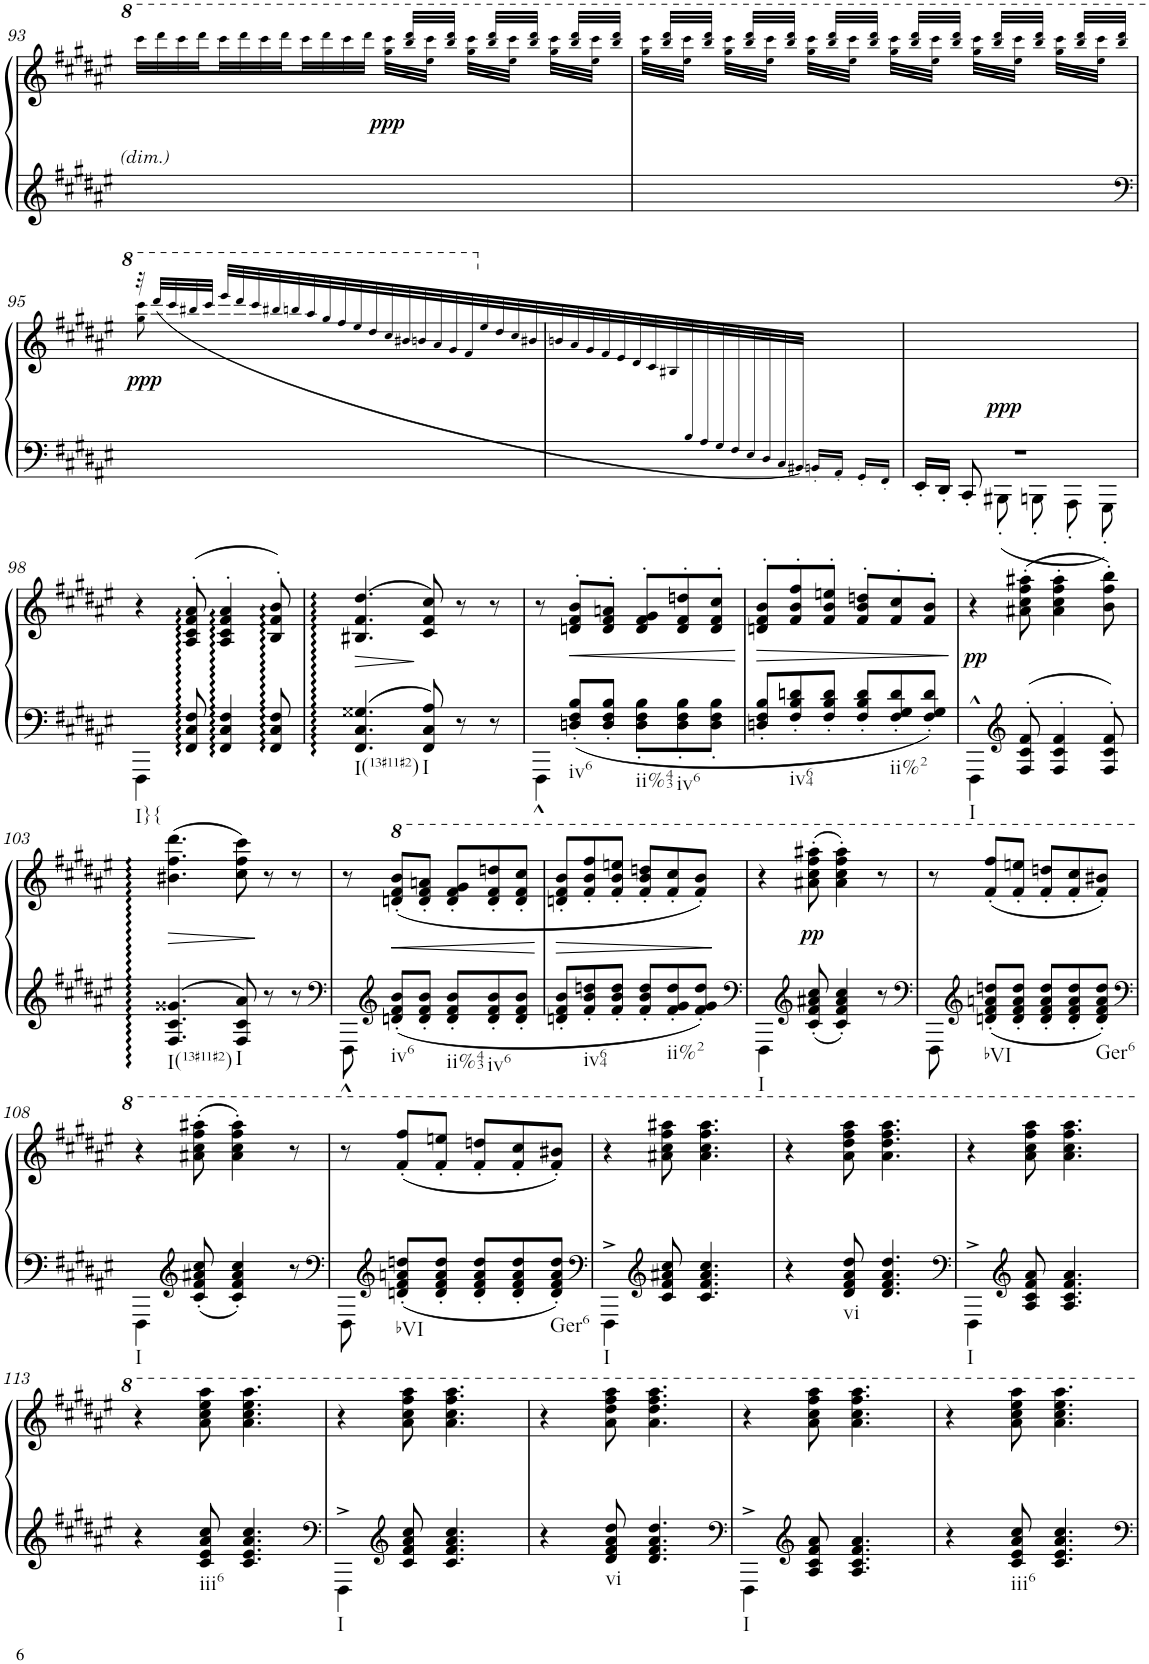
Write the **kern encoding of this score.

**kern	**kern	**dynam
*part1	*part1	*part1
*staff2	*staff1	*staff1/2
*I"Piano	*	*
*I'Pno.	*	*
!!LO:PB:g=z
*clefG2	*clefG2	*
*k[f#c#g#d#a#e#]	*k[f#c#g#d#a#e#]	*
*M6/8	*M6/8	*
=93	=93	=93
*	*^	*
2.ryy	8ryy	32cccc#!\LLL	.
.	.	32dddd#!\	.
.	.	32cccc#!\	.
.	.	32dddd#!\	.
.	8ryy	32cccc#!\	.
.	.	32dddd#!\	.
.	.	32cccc#!\	.
.	.	32dddd#!\	.
.	8ryy	32cccc#!\	.
.	.	32dddd#!\	.
.	.	32cccc#!\	.
.	.	32dddd#!\JJJ	.
!	!	!	!LO:DY:b
.	32ggg#!\ 32cccc#!\LLL	32ryy	ppp
.	32ryy	32bbb!/ 32dddd#!/LLL	.
.	32eee#!\ 32cccc#!\JJJ	32ryy	.
.	32ryy	32bbb!/ 32dddd#!/JJJ	.
.	32ggg#!\ 32cccc#!\LLL	32ryy	.
.	32ryy	32bbb!/ 32dddd#!/LLL	.
.	32eee#!\ 32cccc#!\JJJ	32ryy	.
.	32ryy	32bbb!/ 32dddd#!/JJJ	.
.	32ggg#!\ 32cccc#!\LLL	32ryy	.
.	32ryy	32bbb!/ 32dddd#!/LLL	.
.	32eee#!\ 32cccc#!\JJJ	32ryy	.
.	32ryy	32bbb!/ 32dddd#!/JJJ	.
=94	=94	=94	=94
2.ryy	32ggg#!\ 32cccc#!\LLL	32ryy	.
.	32ryy	32bbb!/ 32dddd#!/LLL	.
.	32eee#!\ 32cccc#!\JJJ	32ryy	.
.	32ryy	32bbb!/ 32dddd#!/JJJ	.
.	32ggg#!\ 32cccc#!\LLL	32ryy	.
.	32ryy	32bbb!/ 32dddd#!/LLL	.
.	32eee#!\ 32cccc#!\JJJ	32ryy	.
.	32ryy	32bbb!/ 32dddd#!/JJJ	.
.	32ggg#!\ 32cccc#!\LLL	32ryy	.
.	32ryy	32bbb!/ 32dddd#!/LLL	.
.	32eee#!\ 32cccc#!\JJJ	32ryy	.
.	32ryy	32bbb!/ 32dddd#!/JJJ	.
.	32ggg#!\ 32cccc#!\LLL	32ryy	.
.	32ryy	32bbb!/ 32dddd#!/LLL	.
.	32eee#!\ 32cccc#!\JJJ	32ryy	.
.	32ryy	32bbb!/ 32dddd#!/JJJ	.
.	32ggg#!\ 32cccc#!\LLL	32ryy	.
.	32ryy	32bbb!/ 32dddd#!/LLL	.
.	32eee#!\ 32cccc#!\JJJ	32ryy	.
.	32ryy	32bbb!/ 32dddd#!/JJJ	.
.	32ggg#!\ 32cccc#!\LLL	32ryy	.
.	32ryy	32bbb!/ 32dddd#!/LLL	.
.	32eee#!\ 32cccc#!\JJJ	32ryy	.
.	32ryy	32bbb!/ 32dddd#!/JJJ	.
!!LO:LB:g=z	!!
=95	=95	=95	=95
*clefF4	*	*	*
!	!	!	!LO:DY:b
2ryy	8ggg#!\ 8cccc#!\	32r	ppp
.	.	32dddd#!/LLL	.
.	.	32cccc#!/	.
.	.	32bbb#X!/	.
.	32ryy	32cccc#!/JJJ	.
.	8ryy	32eeee#!/LLL	.
.	.	32dddd#!/	.
.	.	32cccc#!/	.
.	.	32bbb#X!/	.
.	4...ryy	32bbbn!/	.
.	.	32aaa#!/	.
.	.	32ggg#!/	.
.	.	32fff#!/	.
.	.	32eee#!/	.
.	.	32ddd#!/	.
.	.	32ccc#!/	.
4ryy	.	32bb#X!/	.
.	.	32bbn!/	.
.	.	32aa#!/	.
.	.	32gg#!/	.
.	.	32ff#!/	.
.	.	32ee#!/	.
.	.	32dd#!/	.
.	.	32cc#!/	.
32ryy	32ryy	32b#X!/	.
*	*v	*v	*
=96	=96	=96
*^	*	*
2.ryy	4ryy	32bn!/	.
.	.	32ryy	.
.	.	32a#!/	.
.	.	32g#!/	.
.	.	32f#!/	.
.	.	32e#!/	.
.	.	32d#!/	.
.	.	32c#!/	.
.	32B!/	32B#X!/	.
.	32A#!/	4...ryy	.
.	32G#!/	.	.
.	32F#!/	.	.
.	32E#!/	.	.
.	32D#!/	.	.
.	32C#!/	.	.
.	32BB#X!/JJJ	.	.
.	16BBn'!/LL	.	.
.	16AA#'!/JJ	.	.
.	16GG#'!/LL	.	.
.	16FF#'!/JJ	.	.
=97	=97	=97	=97
2.r	16EE#'/LL	4ryy	.
.	16DD#'/JJ	.	.
.	8CC#'/	.	.
!	!	!	!LO:DY:b
.	8BBB#X'<\	2ryy	ppp
.	8BBBn'<\	.	.
.	8AAA#'<\	.	.
.	8GGG#'<\	.	.
!!LO:LB:g=z
=98	=98	=98	=98
!LO:TX:b:t=I}{	!	!	!
*v	*v	*	*
4FFF#\	4r	.
8FF#/ 8C#/ 8F#/	8A#/'> 8c#/'> 8f#/'> 8a#/'>	.
4FF#/ 4C#/ 4F#/	4A#/'> 4c#/'> 4f#/'> 4a#/'>	.
8FF#/ 8C#/ 8F#/	8B/'> 8f#/'> 8b/'>	.
=99	=99	=99
!LO:TX:b:t=I(13#11#2)	!	!
4.FF#/ 4.C#/ 4.G##X/	4.B#X/ 4.f#/ 4.dd#/	.
!LO:TX:b:t=I	!	!
8FF#/ 8C#/ 8A#/	8c#/ 8f#/ 8cc#/	.
8r	8r	.
8r	8r	.
=100	=100	=100
*^	*	*
8ryy	4FFF#^^\	8r	.
!LO:TX:b:t=iv6	!	!	!
8Dn/'< 8F#/'< 8B/'<L	.	8dn/'> 8f#/'> 8b/'>L	.
8D/'< 8F#/'< 8B/'<J	2ryy	8d/'> 8f#/'> 8an/'>J	.
!LO:TX:b:t=ii%43	!	!	!
8D\'< 8F#\'< 8B\'<L	.	8d/'> 8f#/'> 8g#/'>L	.
!LO:TX:b:t=iv6	!	!	!
8D\'< 8F#\'< 8B\'<	.	8d/'> 8f#/'> 8ddn/'>	.
8D\'< 8F#\'< 8B\'<J	.	8d/'> 8f#/'> 8cc#/'>J	.
*v	*v	*	*
=101	=101	=101
8Dn/' 8F#/' 8B/'L	8dn/'> 8f#/'> 8b/'>L	.
!LO:TX:b:t=iv64	!	!
8F#/' 8B/' 8dn/'	8f#/'> 8b/'> 8ff#/'>	.
8F#/' 8B/' 8d/'J	8f#/'> 8b/'> 8een/'>J	.
8F#/' 8B/' 8d/'L	8f#/'> 8b/'> 8ddn/'>L	.
!LO:TX:b:t=ii%2	!	!
8F#/' 8G#/' 8d/'	8f#/'> 8cc#/'>	.
8F#/' 8G#/' 8d/'J	8f#/'> 8b/'>J	.
=102	=102	=102
!LO:TX:b:t=I	!	!
!	!	!LO:DY:b
4FFF#^^\	4r	pp
*clefG2	*	*
8F#/'> 8c#/'> 8f#/'>	8a#X\' 8cc#\' 8ff#\' 8aa#X\'	.
4F#/'> 4c#/'> 4f#/'>	4a#\' 4cc#\' 4ff#\' 4aa#\'	.
8F#/'> 8c#/'> 8f#/'>	8b\' 8ff#\' 8bb\'	.
!!LO:LB:g=z
=103	=103	=103
!LO:TX:b:t=I(13#11#2)	!	!
4.F#/ 4.c#/ 4.g##X/	4.b#X\ 4.ff#\ 4.ddd#\	.
!LO:TX:b:t=I	!	!
8F#/ 8c#/ 8a#/	8cc#\ 8ff#\ 8ccc#\	.
8r	8r	.
8r	8r	.
=104	=104	=104
*clefF4	*	*
*^	*	*
8ryy	8FFF#^^\	8r	.
*clefG2	*	*	*
!LO:TX:b:t=iv6	!	!	!
8dn/'< 8f#/'< 8b/'<L	8ryy	8ddn/' 8ff#/' 8bb/'L	.
8d/'< 8f#/'< 8b/'<J	2ryy	8dd/' 8ff#/' 8aan/'J	.
!LO:TX:b:t=ii%43	!	!	!
8d/'< 8f#/'< 8b/'<L	.	8dd/' 8ff#/' 8gg#/'L	.
!LO:TX:b:t=iv6	!	!	!
8d/'< 8f#/'< 8b/'<	.	8dd/' 8ff#/' 8dddn/'	.
8d/'< 8f#/'< 8b/'<J	.	8dd/' 8ff#/' 8ccc#/'J	.
*v	*v	*	*
=105	=105	=105
8dn/' 8f#/' 8b/'L	8ddn/' 8ff#/' 8bb/'L	.
!LO:TX:b:t=iv64	!	!
8f#/' 8b/' 8ddn/'	8ff#/' 8bb/' 8fff#/'	.
8f#/' 8b/' 8dd/'J	8ff#/' 8bb/' 8eeen/'J	.
8f#/' 8b/' 8dd/'L	8ff#/' 8bb/' 8dddn/'L	.
!LO:TX:b:t=ii%2	!	!
8f#/' 8g#/' 8dd/'	8ff#/' 8ccc#/'	.
8f#/' 8g#/' 8dd/'J	8ff#/' 8bb/'J	.
=106	=106	=106
*clefF4	*	*
!LO:TX:b:t=I	!	!
4FFF#\	4r	.
*clefG2	*	*
!	!	!LO:DY:b
8c#/' 8f#/' 8a#X/' 8cc#/'	8aa#X\' 8ccc#\' 8fff#\' 8aaa#X\'	pp
4c#/' 4f#/' 4a#/' 4cc#/'	4aa#\' 4ccc#\' 4fff#\' 4aaa#\'	.
8r	8r	.
=107	=107	=107
*clefF4	*	*
8FFF#\	8r	.
*clefG2	*	*
!LO:TX:b:t=bVI	!	!
8dn/' 8f#/' 8an/' 8ddn/'L	8ff#/' 8fff#/'L	.
8d/' 8f#/' 8a/' 8dd/'J	8ff#/' 8eeen/'J	.
8d/' 8f#/' 8a/' 8dd/'L	8ff#/' 8dddn/'L	.
8d/' 8f#/' 8a/' 8dd/'	8ff#/' 8ccc#/'	.
!LO:TX:b:t=Ger6	!	!
8d/' 8f#/' 8a/' 8dd/'J	8ff#/' 8bb#X/'J	.
!!LO:LB:g=z
=108	=108	=108
*clefF4	*	*
!LO:TX:b:t=I	!	!
4FFF#\	4r	.
*clefG2	*	*
8c#/' 8f#/' 8a#X/' 8cc#/'	8aa#X\' 8ccc#\' 8fff#\' 8aaa#X\'	.
4c#/' 4f#/' 4a#/' 4cc#/'	4aa#\' 4ccc#\' 4fff#\' 4aaa#\'	.
8r	8r	.
=109	=109	=109
*clefF4	*	*
8FFF#\	8r	.
*clefG2	*	*
!LO:TX:b:t=bVI	!	!
8dn/' 8f#/' 8an/' 8ddn/'L	8ff#/' 8fff#/'L	.
8d/' 8f#/' 8a/' 8dd/'J	8ff#/' 8eeen/'J	.
8d/' 8f#/' 8a/' 8dd/'L	8ff#/' 8dddn/'L	.
8d/' 8f#/' 8a/' 8dd/'	8ff#/' 8ccc#/'	.
!LO:TX:b:t=Ger6	!	!
8d/' 8f#/' 8a/' 8dd/'J	8ff#/' 8bb#X/'J	.
=110	=110	=110
*clefF4	*	*
!LO:TX:b:t=I	!	!
4FFF#^\	4r	.
*clefG2	*	*
8c#/ 8f#/ 8a#X/ 8cc#/	8aa#X\ 8ccc#\ 8fff#\ 8aaa#X\	.
4.c#/ 4.f#/ 4.a#/ 4.cc#/	4.aa#\ 4.ccc#\ 4.fff#\ 4.aaa#\	.
=111	=111	=111
4r	4r	.
!LO:TX:b:t=vi	!	!
8d#/ 8f#/ 8a#/ 8dd#/	8aa#\ 8ddd#\ 8fff#\ 8aaa#\	.
4.d#/ 4.f#/ 4.a#/ 4.dd#/	4.aa#\ 4.ddd#\ 4.fff#\ 4.aaa#\	.
=112	=112	=112
*clefF4	*	*
!LO:TX:b:t=I	!	!
4FFF#^\	4r	.
*clefG2	*	*
8A#/ 8c#/ 8f#/ 8a#/	8aa#\ 8ccc#\ 8fff#\ 8aaa#\	.
4.A#/ 4.c#/ 4.f#/ 4.a#/	4.aa#\ 4.ccc#\ 4.fff#\ 4.aaa#\	.
!!LO:LB:g=z
=113	=113	=113
4r	4r	.
!LO:TX:b:t=iii6	!	!
8c#/ 8e#/ 8a#/ 8cc#/	8aa#\ 8ccc#\ 8eee#\ 8aaa#\	.
4.c#/ 4.e#/ 4.a#/ 4.cc#/	4.aa#\ 4.ccc#\ 4.eee#\ 4.aaa#\	.
=114	=114	=114
*clefF4	*	*
!LO:TX:b:t=I	!	!
4FFF#^\	4r	.
*clefG2	*	*
8c#/ 8f#/ 8a#/ 8cc#/	8aa#\ 8ccc#\ 8fff#\ 8aaa#\	.
4.c#/ 4.f#/ 4.a#/ 4.cc#/	4.aa#\ 4.ccc#\ 4.fff#\ 4.aaa#\	.
=115	=115	=115
4r	4r	.
!LO:TX:b:t=vi	!	!
8d#/ 8f#/ 8a#/ 8dd#/	8aa#\ 8ddd#\ 8fff#\ 8aaa#\	.
4.d#/ 4.f#/ 4.a#/ 4.dd#/	4.aa#\ 4.ddd#\ 4.fff#\ 4.aaa#\	.
=116	=116	=116
*clefF4	*	*
!LO:TX:b:t=I	!	!
4FFF#^\	4r	.
*clefG2	*	*
8A#/ 8c#/ 8f#/ 8a#/	8aa#\ 8ccc#\ 8fff#\ 8aaa#\	.
4.A#/ 4.c#/ 4.f#/ 4.a#/	4.aa#\ 4.ccc#\ 4.fff#\ 4.aaa#\	.
=117	=117	=117
4r	4r	.
!LO:TX:b:t=iii6	!	!
8c#/ 8e#/ 8a#/ 8cc#/	8aa#\ 8ccc#\ 8eee#\ 8aaa#\	.
4.c#/ 4.e#/ 4.a#/ 4.cc#/	4.aa#\ 4.ccc#\ 4.eee#\ 4.aaa#\	.
=	=	=
*-	*-	*-
